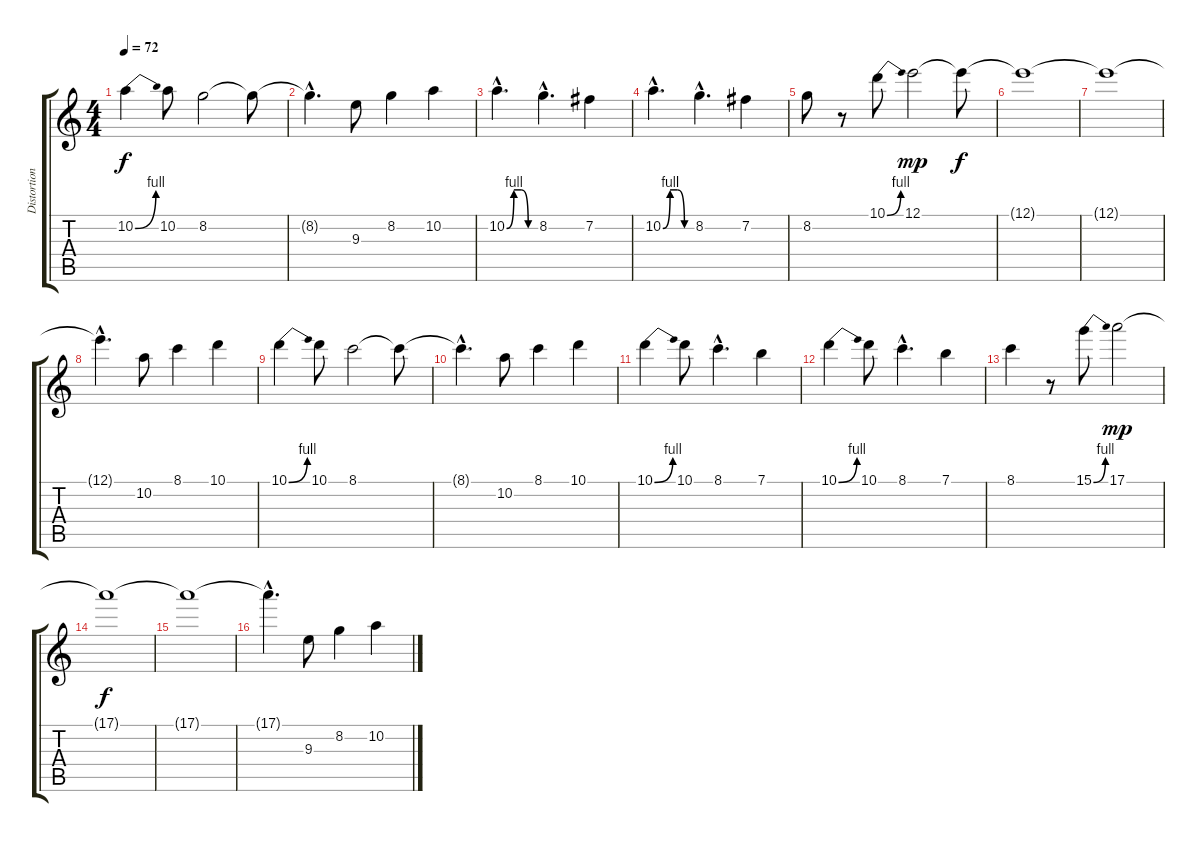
\track ("Distortion Guitar 1" "Distortion") {instrument distortionguitar}
\staff {score tabs}
\tuning (E4 B3 G3 D3 A2 E2) {hide}
\ts (4 4)
\tempo 72
\clef g2
\ks c
10.2{be (bend 0 0 60 4)}.4{dy f} 10.2.8 8.2.2 8.2{t}.8 |
8.2{hac t}.4{d} 9.3.8 8.2.4 10.2.4 |
10.2{be (custom 0 0 15 4 30 4 45 0 60 0) hac}.4{d} 8.2{hac}.4{d} 7.2.4 |
10.2{be (custom 0 0 15 4 30 4 45 0 60 0) hac}.4{d} 8.2{hac}.4{d} 7.2.4 |
8.2.8 r.8 10.1{be (bend 0 0 60 4)}.8 12.1.2{dy mp} 12.1{t}.8{dy f} |
12.1{t}.1 |
12.1{t}.1 |
12.1{hac t}.4{d} 10.2.8 8.1.4 10.1.4 |
10.1{be (bend 0 0 60 4)}.4 10.1.8 8.1.2 8.1{t}.8 |
8.1{hac t}.4{d} 10.2.8 8.1.4 10.1.4 |
10.1{be (bend 0 0 60 4)}.4 10.1.8 8.1{hac}.4{d} 7.1.4 |
10.1{be (bend 0 0 60 4)}.4 10.1.8 8.1{hac}.4{d} 7.1.4 |
8.1.4 r.8 15.1{be (bend 0 0 60 4)}.8 17.1.2{dy mp} |
17.1{t}.1{dy f} |
17.1{t}.1 |
17.1{hac t}.4{d} 9.3.8 8.2.4 10.2.4
